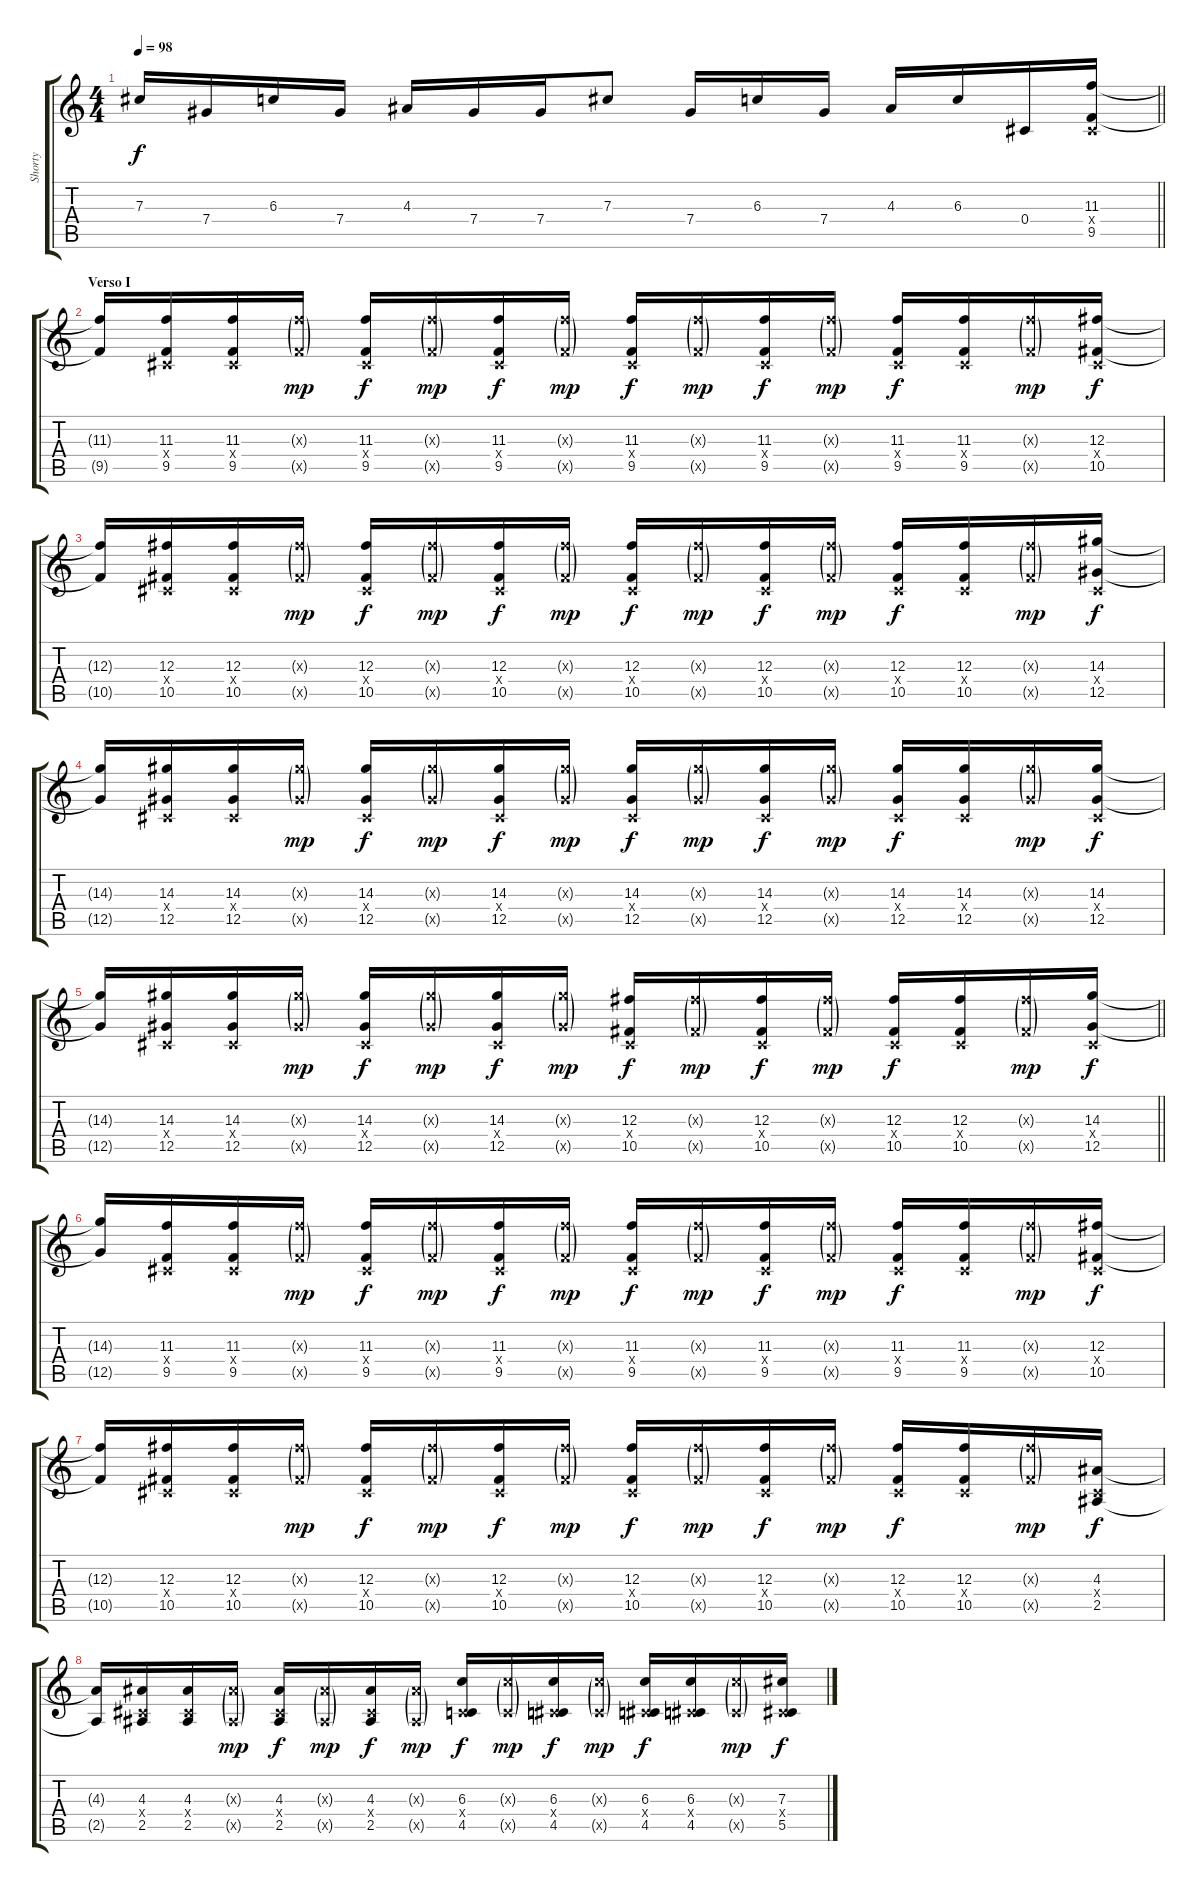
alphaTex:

\track ("Shorty" "Shorty") {instrument distortionguitar}
\staff {score tabs}
\tuning (Eb4 Bb3 Gb3 Db3 Ab2 Db2) {hide}
\ts (4 4)
\tempo 98
\clef g2
\barLineRight lightlight
\ks c
7.3{t}.16{dy f} 7.4.16 6.3.16 7.4.16 4.3.16 7.4.16 7.4.16 7.3.8 7.4.16 6.3.16 7.4.16 4.3.16 6.3.16 0.4.16 (11.3 0.4{x} 9.5).16 |
\section ("" "Verso I")
(11.3{t} 9.5{t}).16 (11.3 0.4{x} 9.5).16 (11.3 0.4{x} 9.5).16 (11.3{g x} 9.5{g x}).16{dy mp} (11.3 0.4{x} 9.5).16{dy f} (11.3{g x} 9.5{g x}).16{dy mp} (11.3 0.4{x} 9.5).16{dy f} (11.3{g x} 9.5{g x}).16{dy mp} (11.3 0.4{x} 9.5).16{dy f} (11.3{g x} 9.5{g x}).16{dy mp} (11.3 0.4{x} 9.5).16{dy f} (11.3{g x} 9.5{g x}).16{dy mp} (11.3 0.4{x} 9.5).16{dy f} (11.3 0.4{x} 9.5).16 (11.3{g x} 9.5{g x}).16{dy mp} (12.3 0.4{x} 10.5).16{dy f} |
(12.3{t} 10.5{t}).16 (12.3 0.4{x} 10.5).16 (12.3 0.4{x} 10.5).16 (12.3{g x} 10.5{g x}).16{dy mp} (12.3 0.4{x} 10.5).16{dy f} (12.3{g x} 10.5{g x}).16{dy mp} (12.3 0.4{x} 10.5).16{dy f} (12.3{g x} 10.5{g x}).16{dy mp} (12.3 0.4{x} 10.5).16{dy f} (12.3{g x} 10.5{g x}).16{dy mp} (12.3 0.4{x} 10.5).16{dy f} (12.3{g x} 10.5{g x}).16{dy mp} (12.3 0.4{x} 10.5).16{dy f} (12.3 0.4{x} 10.5).16 (12.3{g x} 10.5{g x}).16{dy mp} (14.3 0.4{x} 12.5).16{dy f} |
(14.3{t} 12.5{t}).16 (14.3 0.4{x} 12.5).16 (14.3 0.4{x} 12.5).16 (14.3{g x} 12.5{g x}).16{dy mp} (14.3 0.4{x} 12.5).16{dy f} (14.3{g x} 12.5{g x}).16{dy mp} (14.3 0.4{x} 12.5).16{dy f} (14.3{g x} 12.5{g x}).16{dy mp} (14.3 0.4{x} 12.5).16{dy f} (14.3{g x} 12.5{g x}).16{dy mp} (14.3 0.4{x} 12.5).16{dy f} (14.3{g x} 12.5{g x}).16{dy mp} (14.3 0.4{x} 12.5).16{dy f} (14.3 0.4{x} 12.5).16 (14.3{g x} 12.5{g x}).16{dy mp} (14.3 0.4{x} 12.5).16{dy f} |
\barLineRight lightlight
(14.3{t} 12.5{t}).16 (14.3 0.4{x} 12.5).16 (14.3 0.4{x} 12.5).16 (14.3{g x} 12.5{g x}).16{dy mp} (14.3 0.4{x} 12.5).16{dy f} (14.3{g x} 12.5{g x}).16{dy mp} (14.3 0.4{x} 12.5).16{dy f} (14.3{g x} 12.5{g x}).16{dy mp} (12.3 0.4{x} 10.5).16{dy f} (12.3{g x} 10.5{g x}).16{dy mp} (12.3 0.4{x} 10.5).16{dy f} (12.3{g x} 10.5{g x}).16{dy mp} (12.3 0.4{x} 10.5).16{dy f} (12.3 0.4{x} 10.5).16 (12.3{g x} 10.5{g x}).16{dy mp} (14.3 0.4{x} 12.5).16{dy f} |
(14.3{t} 12.5{t}).16 (11.3 0.4{x} 9.5).16 (11.3 0.4{x} 9.5).16 (11.3{g x} 9.5{g x}).16{dy mp} (11.3 0.4{x} 9.5).16{dy f} (11.3{g x} 9.5{g x}).16{dy mp} (11.3 0.4{x} 9.5).16{dy f} (11.3{g x} 9.5{g x}).16{dy mp} (11.3 0.4{x} 9.5).16{dy f} (11.3{g x} 9.5{g x}).16{dy mp} (11.3 0.4{x} 9.5).16{dy f} (11.3{g x} 9.5{g x}).16{dy mp} (11.3 0.4{x} 9.5).16{dy f} (11.3 0.4{x} 9.5).16 (11.3{g x} 9.5{g x}).16{dy mp} (12.3 0.4{x} 10.5).16{dy f} |
(12.3{t} 10.5{t}).16 (12.3 0.4{x} 10.5).16 (12.3 0.4{x} 10.5).16 (12.3{g x} 10.5{g x}).16{dy mp} (12.3 0.4{x} 10.5).16{dy f} (12.3{g x} 10.5{g x}).16{dy mp} (12.3 0.4{x} 10.5).16{dy f} (12.3{g x} 10.5{g x}).16{dy mp} (12.3 0.4{x} 10.5).16{dy f} (12.3{g x} 10.5{g x}).16{dy mp} (12.3 0.4{x} 10.5).16{dy f} (12.3{g x} 10.5{g x}).16{dy mp} (12.3 0.4{x} 10.5).16{dy f} (12.3 0.4{x} 10.5).16 (12.3{g x} 10.5{g x}).16{dy mp} (4.3 0.4{x} 2.5).16{dy f} |
(4.3{t} 2.5{t}).16 (4.3 0.4{x} 2.5).16 (4.3 0.4{x} 2.5).16 (4.3{g x} 2.5{g x}).16{dy mp} (4.3 0.4{x} 2.5).16{dy f} (4.3{g x} 2.5{g x}).16{dy mp} (4.3 0.4{x} 2.5).16{dy f} (4.3{g x} 2.5{g x}).16{dy mp} (6.3 0.4{x} 4.5).16{dy f} (6.3{g x} 4.5{g x}).16{dy mp} (6.3 0.4{x} 4.5).16{dy f} (6.3{g x} 4.5{g x}).16{dy mp} (6.3 0.4{x} 4.5).16{dy f} (6.3 0.4{x} 4.5).16 (6.3{g x} 4.5{g x}).16{dy mp} (7.3 0.4{x} 5.5).16{dy f}
